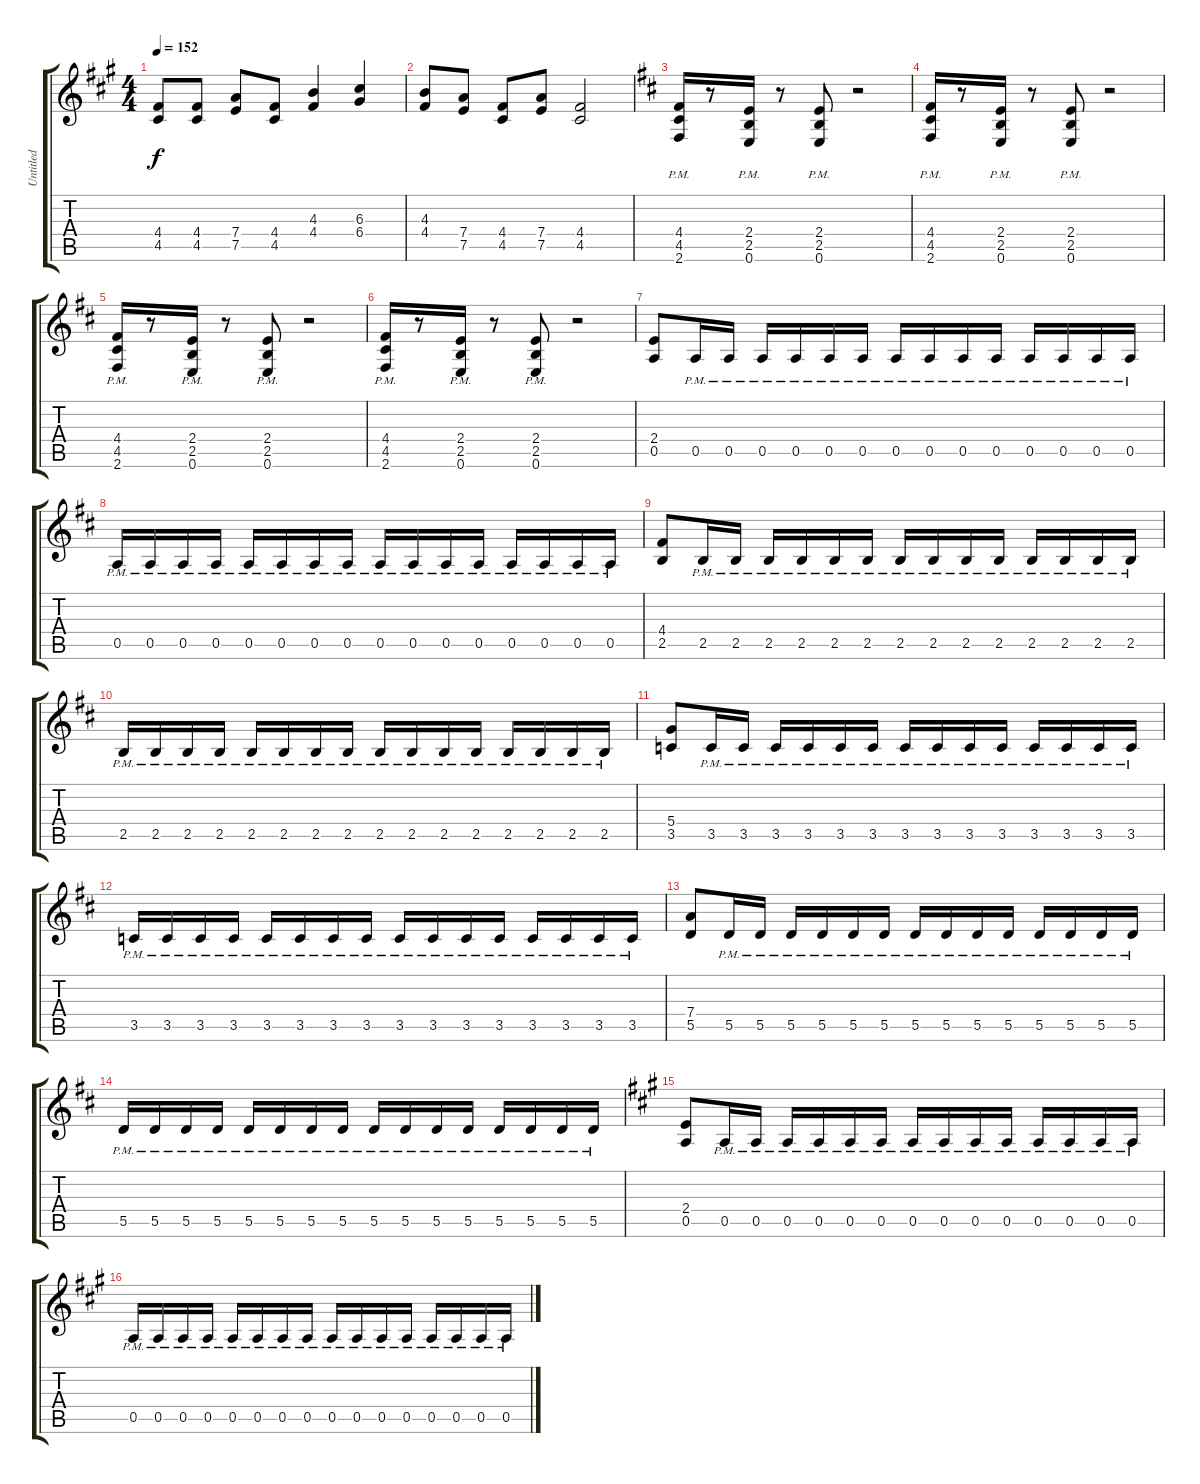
\track ("Untitled" "Untitled") {instrument overdrivenguitar}
\staff {score tabs}
\tuning (E4 B3 G3 D3 A2 E2) {hide}
\ts (4 4)
\tempo 152
\clef g2
\ks a
(4.4 4.5).8{dy f} (4.4 4.5).8 (7.4 7.5).8 (4.4 4.5).8 (4.3 4.4).4 (6.3 6.4).4 |
(4.3 4.4).8 (7.4 7.5).8 (4.4 4.5).8 (7.4 7.5).8 (4.4 4.5).2 |
\ks d
(4.4{pm} 4.5{pm} 2.6{pm}).16 r.8 (2.4{pm} 2.5{pm} 0.6{pm}).16 r.8 (2.4{pm} 2.5{pm} 0.6{pm}).8 r.2 |
(4.4{pm} 4.5{pm} 2.6{pm}).16 r.8 (2.4{pm} 2.5{pm} 0.6{pm}).16 r.8 (2.4{pm} 2.5{pm} 0.6{pm}).8 r.2 |
(4.4{pm} 4.5{pm} 2.6{pm}).16 r.8 (2.4{pm} 2.5{pm} 0.6{pm}).16 r.8 (2.4{pm} 2.5{pm} 0.6{pm}).8 r.2 |
(4.4{pm} 4.5{pm} 2.6{pm}).16 r.8 (2.4{pm} 2.5{pm} 0.6{pm}).16 r.8 (2.4{pm} 2.5{pm} 0.6{pm}).8 r.2 |
(2.4 0.5).8 0.5{pm}.16 0.5{pm}.16 0.5{pm}.16 0.5{pm}.16 0.5{pm}.16 0.5{pm}.16 0.5{pm}.16 0.5{pm}.16 0.5{pm}.16 0.5{pm}.16 0.5{pm}.16 0.5{pm}.16 0.5{pm}.16 0.5{pm}.16 |
0.5{pm}.16 0.5{pm}.16 0.5{pm}.16 0.5{pm}.16 0.5{pm}.16 0.5{pm}.16 0.5{pm}.16 0.5{pm}.16 0.5{pm}.16 0.5{pm}.16 0.5{pm}.16 0.5{pm}.16 0.5{pm}.16 0.5{pm}.16 0.5{pm}.16 0.5{pm}.16 |
(4.4 2.5).8 2.5{pm}.16 2.5{pm}.16 2.5{pm}.16 2.5{pm}.16 2.5{pm}.16 2.5{pm}.16 2.5{pm}.16 2.5{pm}.16 2.5{pm}.16 2.5{pm}.16 2.5{pm}.16 2.5{pm}.16 2.5{pm}.16 2.5{pm}.16 |
2.5{pm}.16 2.5{pm}.16 2.5{pm}.16 2.5{pm}.16 2.5{pm}.16 2.5{pm}.16 2.5{pm}.16 2.5{pm}.16 2.5{pm}.16 2.5{pm}.16 2.5{pm}.16 2.5{pm}.16 2.5{pm}.16 2.5{pm}.16 2.5{pm}.16 2.5{pm}.16 |
(5.4 3.5).8 3.5{pm}.16 3.5{pm}.16 3.5{pm}.16 3.5{pm}.16 3.5{pm}.16 3.5{pm}.16 3.5{pm}.16 3.5{pm}.16 3.5{pm}.16 3.5{pm}.16 3.5{pm}.16 3.5{pm}.16 3.5{pm}.16 3.5{pm}.16 |
3.5{pm}.16 3.5{pm}.16 3.5{pm}.16 3.5{pm}.16 3.5{pm}.16 3.5{pm}.16 3.5{pm}.16 3.5{pm}.16 3.5{pm}.16 3.5{pm}.16 3.5{pm}.16 3.5{pm}.16 3.5{pm}.16 3.5{pm}.16 3.5{pm}.16 3.5{pm}.16 |
(7.4 5.5).8 5.5{pm}.16 5.5{pm}.16 5.5{pm}.16 5.5{pm}.16 5.5{pm}.16 5.5{pm}.16 5.5{pm}.16 5.5{pm}.16 5.5{pm}.16 5.5{pm}.16 5.5{pm}.16 5.5{pm}.16 5.5{pm}.16 5.5{pm}.16 |
5.5{pm}.16 5.5{pm}.16 5.5{pm}.16 5.5{pm}.16 5.5{pm}.16 5.5{pm}.16 5.5{pm}.16 5.5{pm}.16 5.5{pm}.16 5.5{pm}.16 5.5{pm}.16 5.5{pm}.16 5.5{pm}.16 5.5{pm}.16 5.5{pm}.16 5.5{pm}.16 |
\ks a
(2.4 0.5).8 0.5{pm}.16 0.5{pm}.16 0.5{pm}.16 0.5{pm}.16 0.5{pm}.16 0.5{pm}.16 0.5{pm}.16 0.5{pm}.16 0.5{pm}.16 0.5{pm}.16 0.5{pm}.16 0.5{pm}.16 0.5{pm}.16 0.5{pm}.16 |
0.5{pm}.16 0.5{pm}.16 0.5{pm}.16 0.5{pm}.16 0.5{pm}.16 0.5{pm}.16 0.5{pm}.16 0.5{pm}.16 0.5{pm}.16 0.5{pm}.16 0.5{pm}.16 0.5{pm}.16 0.5{pm}.16 0.5{pm}.16 0.5{pm}.16 0.5{pm}.16
